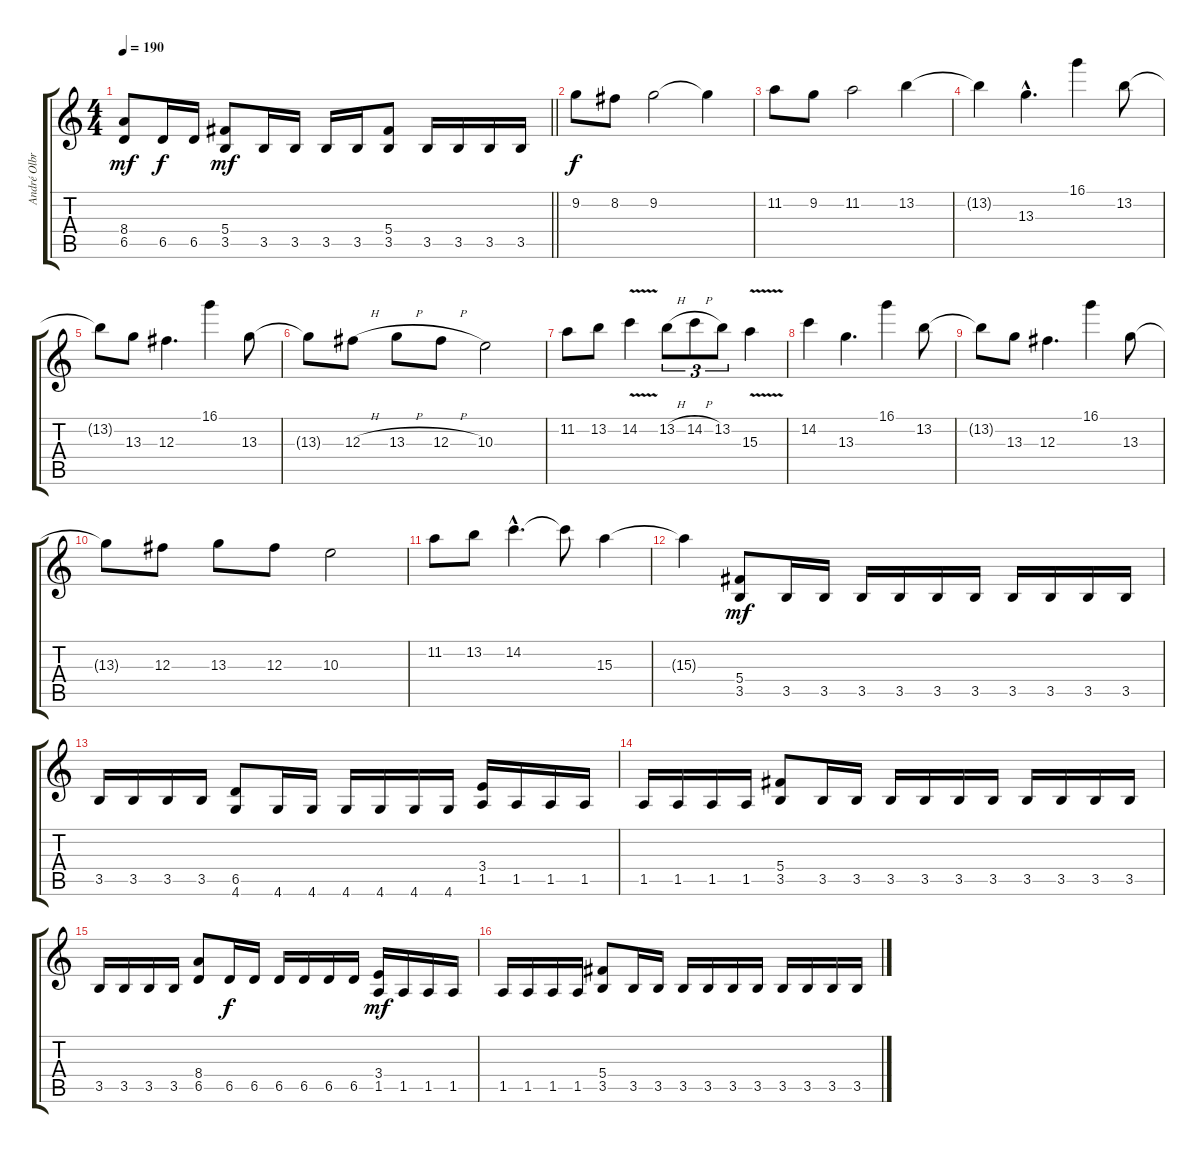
\track ("André Olbrich" "André Olbr") {instrument distortionguitar}
\staff {score tabs}
\tuning (Eb4 Bb3 Gb3 Db3 Ab2 Eb2) {hide}
\ts (4 4)
\tempo 190
\clef g2
\barLineRight lightlight
\ks c
(8.4 6.5).8{dy mf} 6.5.16{dy f} 6.5.16 (5.4 3.5).8{dy mf} 3.5.16 3.5.16 3.5.16 3.5.16 (5.4 3.5).8 3.5.16 3.5.16 3.5.16 3.5.16 |
9.2.8{dy f} 8.2.8 9.2.2 9.2{t}.4 |
11.2.8 9.2.8 11.2.2 13.2.4 |
13.2{t}.4 13.3{hac}.4{d} 16.1.4 13.2.8 |
13.2{t}.8 13.3.8 12.3.4{d} 16.1.4 13.3.8 |
13.3{t}.8 12.3{h}.8 13.3{h}.8 12.3{h}.8 10.3.2 |
11.2.8 13.2.8 14.2{v}.4 13.2{h}.8{tu (3 2)} 14.2{h}.8{tu (3 2)} 13.2.8{tu (3 2)} 15.3{v}.4 |
14.2.4 13.3.4{d} 16.1.4 13.2.8 |
13.2{t}.8 13.3.8 12.3.4{d} 16.1.4 13.3.8 |
13.3{t}.8 12.3.8 13.3.8 12.3.8 10.3.2 |
11.2.8 13.2.8 14.2{hac}.4{d} 14.2{t}.8 15.3.4 |
15.3{t}.4 (5.4 3.5).8{dy mf} 3.5.16 3.5.16 3.5.16 3.5.16 3.5.16 3.5.16 3.5.16 3.5.16 3.5.16 3.5.16 |
3.5.16 3.5.16 3.5.16 3.5.16 (6.5 4.6).8 4.6.16 4.6.16 4.6.16 4.6.16 4.6.16 4.6.16 (3.4 1.5).16 1.5.16 1.5.16 1.5.16 |
1.5.16 1.5.16 1.5.16 1.5.16 (5.4 3.5).8 3.5.16 3.5.16 3.5.16 3.5.16 3.5.16 3.5.16 3.5.16 3.5.16 3.5.16 3.5.16 |
3.5.16 3.5.16 3.5.16 3.5.16 (8.4 6.5).8 6.5.16{dy f} 6.5.16 6.5.16 6.5.16 6.5.16 6.5.16 (3.4 1.5).16{dy mf} 1.5.16 1.5.16 1.5.16 |
1.5.16 1.5.16 1.5.16 1.5.16 (5.4 3.5).8 3.5.16 3.5.16 3.5.16 3.5.16 3.5.16 3.5.16 3.5.16 3.5.16 3.5.16 3.5.16
